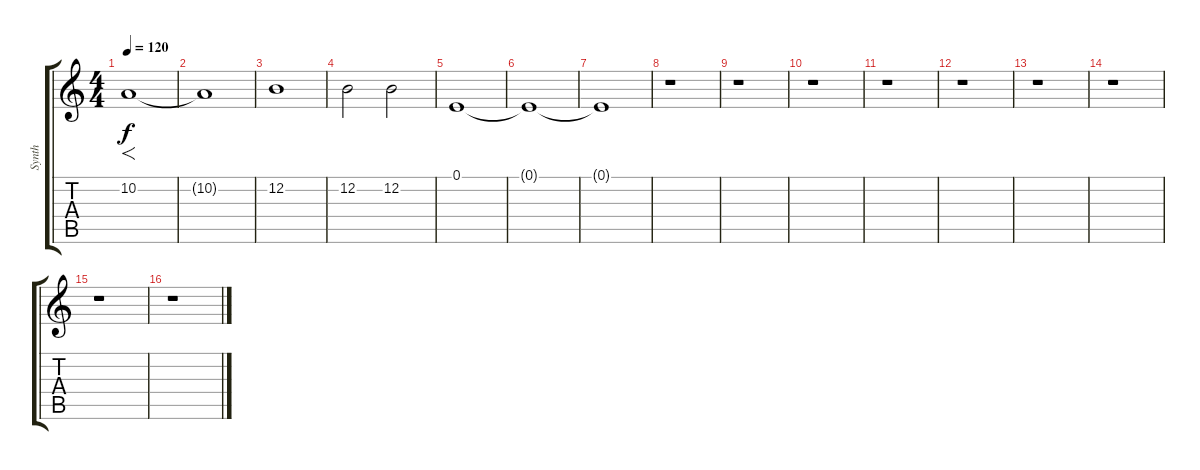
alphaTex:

\track ("Synth" "Synth") {instrument stringensemble2}
\staff {score tabs}
\tuning (E4 B3 G3 D3 A2 E2) {hide}
\ts (4 4)
\tempo 120
\clef g2
\ks c
10.2.1{f dy f instrument stringensemble2} |
10.2{t}.1 |
12.2.1 |
12.2.2 12.2.2 |
0.1.1 |
0.1{t}.1 |
0.1{t}.1 |
r.1 |
r.1 |
r.1 |
r.1 |
r.1 |
r.1 |
r.1 |
r.1 |
r.1
